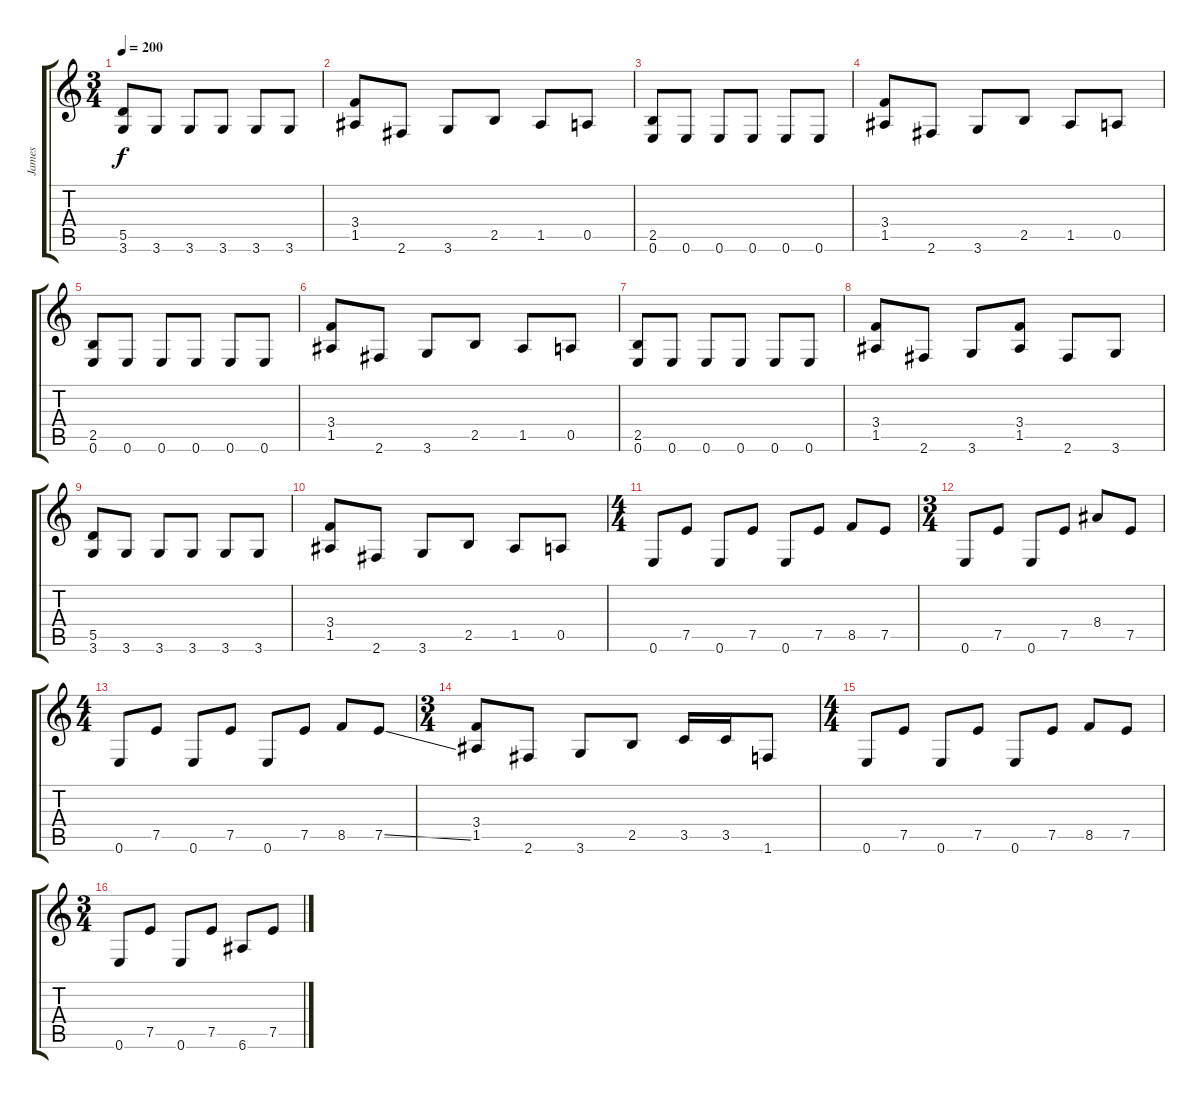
\track ("James" "James") {instrument distortionguitar}
\staff {score tabs}
\tuning (E4 B3 G3 D3 A2 E2) {hide}
\ts (3 4)
\tempo 200
\clef g2
\ks c
(5.5 3.6).8{dy f} 3.6.8 3.6.8 3.6.8 3.6.8 3.6.8 |
(3.4 1.5).8 2.6.8 3.6.8 2.5.8 1.5.8 0.5.8 |
(2.5 0.6).8 0.6.8 0.6.8 0.6.8 0.6.8 0.6.8 |
(3.4 1.5).8 2.6.8 3.6.8 2.5.8 1.5.8 0.5.8 |
(2.5 0.6).8 0.6.8 0.6.8 0.6.8 0.6.8 0.6.8 |
(3.4 1.5).8 2.6.8 3.6.8 2.5.8 1.5.8 0.5.8 |
(2.5 0.6).8 0.6.8 0.6.8 0.6.8 0.6.8 0.6.8 |
(3.4 1.5).8 2.6.8 3.6.8 (3.4 1.5).8 2.6.8 3.6.8 |
(5.5 3.6).8 3.6.8 3.6.8 3.6.8 3.6.8 3.6.8 |
(3.4 1.5).8 2.6.8 3.6.8 2.5.8 1.5.8 0.5.8 |
\ts (4 4)
0.6.8 7.5.8 0.6.8 7.5.8 0.6.8 7.5.8 8.5.8 7.5.8 |
\ts (3 4)
0.6.8 7.5.8 0.6.8 7.5.8 8.4.8 7.5.8 |
\ts (4 4)
0.6.8 7.5.8 0.6.8 7.5.8 0.6.8 7.5.8 8.5.8 7.5{ss}.8 |
\ts (3 4)
(3.4 1.5).8 2.6.8 3.6.8 2.5.8 3.5.16 3.5.16 1.6.8 |
\ts (4 4)
0.6.8 7.5.8 0.6.8 7.5.8 0.6.8 7.5.8 8.5.8 7.5.8 |
\ts (3 4)
0.6.8 7.5.8 0.6.8 7.5.8 6.6.8 7.5.8
